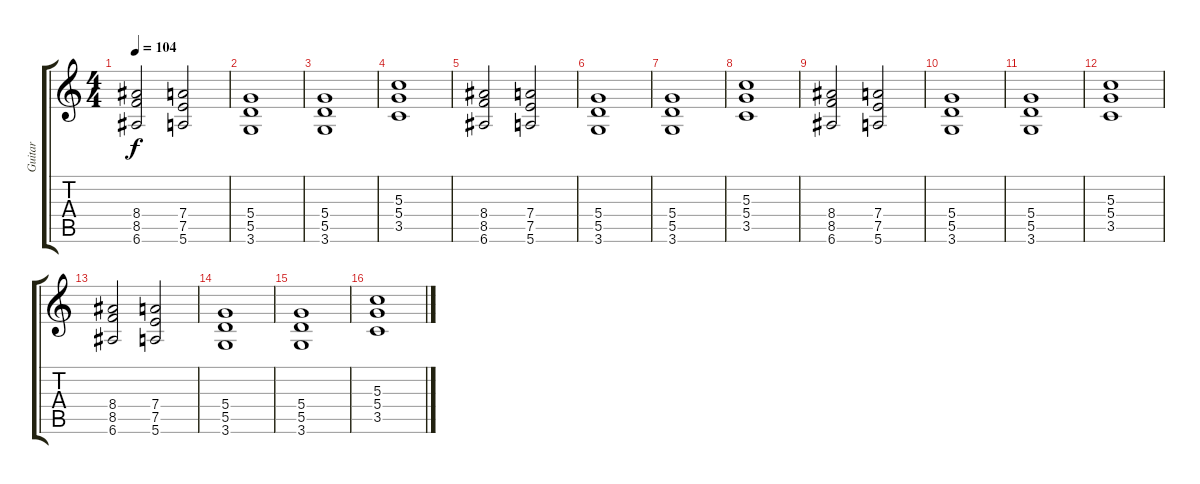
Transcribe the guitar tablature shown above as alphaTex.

\track ("Guitar" "Guitar") {instrument overdrivenguitar}
\staff {score tabs}
\tuning (E4 B3 G3 D3 A2 E2) {hide}
\ts (4 4)
\tempo 104
\clef g2
\ks c
(8.4 8.5 6.6).2{dy f} (7.4 7.5 5.6).2 |
(5.4 5.5 3.6).1 |
(5.4 5.5 3.6).1 |
(5.3 5.4 3.5).1 |
(8.4 8.5 6.6).2 (7.4 7.5 5.6).2 |
(5.4 5.5 3.6).1 |
(5.4 5.5 3.6).1 |
(5.3 5.4 3.5).1 |
(8.4 8.5 6.6).2 (7.4 7.5 5.6).2 |
(5.4 5.5 3.6).1 |
(5.4 5.5 3.6).1 |
(5.3 5.4 3.5).1 |
(8.4 8.5 6.6).2 (7.4 7.5 5.6).2 |
(5.4 5.5 3.6).1 |
(5.4 5.5 3.6).1 |
(5.3 5.4 3.5).1
